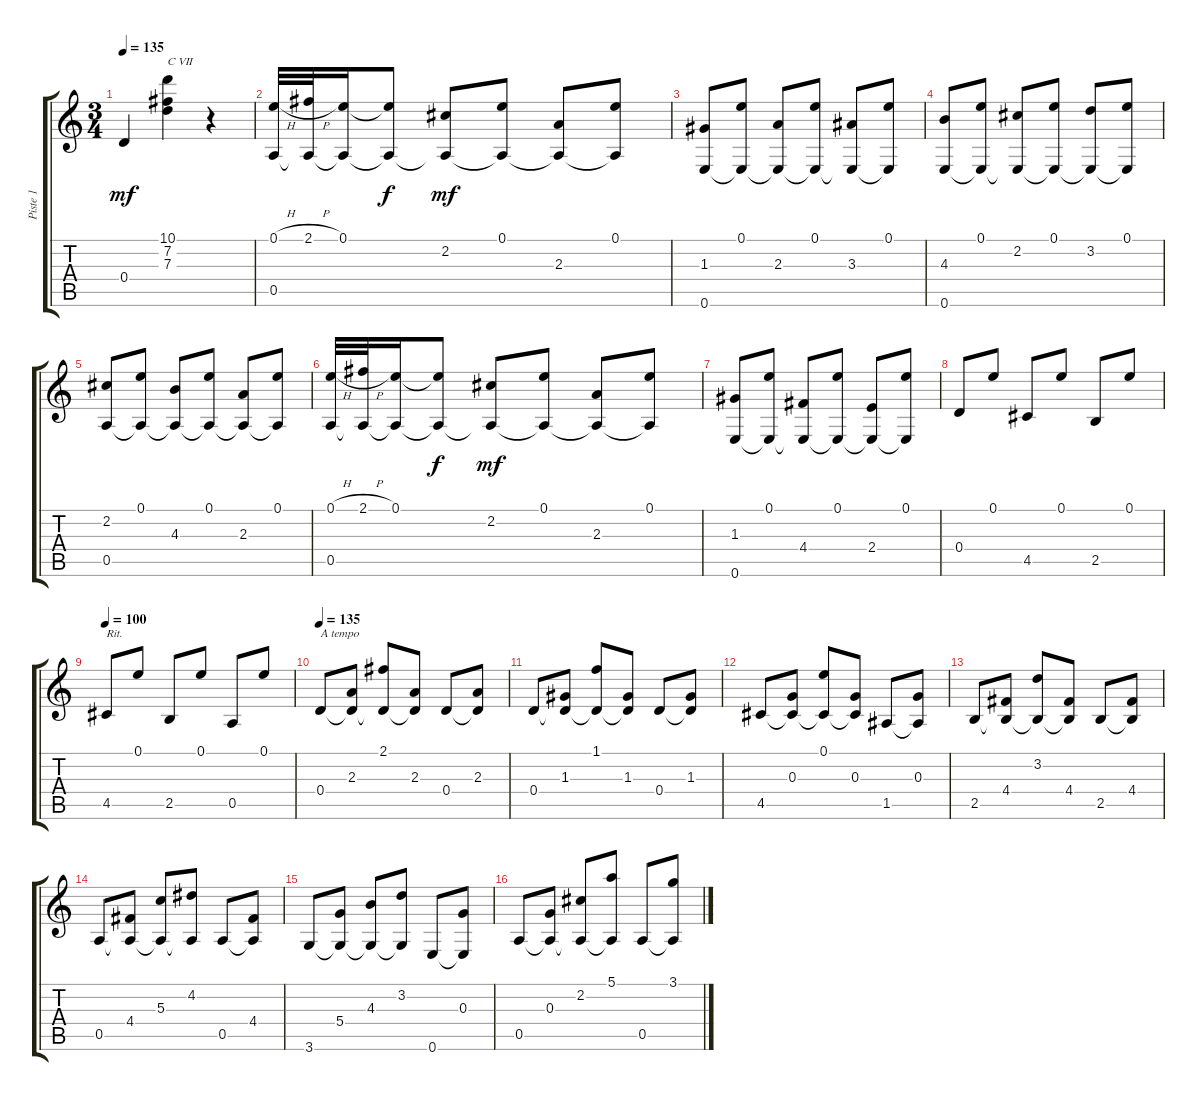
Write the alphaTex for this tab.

\track ("Piste 1" "Piste 1") {instrument acousticguitarnylon}
\staff {score tabs}
\tuning (E4 B3 G3 D3 A2 E2) {hide}
\ts (3 4)
\tempo 135
\clef g2
\ks c
0.4.4{dy mf} (10.1 7.2 7.3).4{txt "C VII"} r.4 |
(0.1{h} 0.5).32 (2.1{h} 0.5{t}).32 (0.1 0.5{t}).16 (0.1{t} 0.5{t}).8{dy f} (2.2 0.5{t}).8{dy mf} (0.1 0.5{t}).8 (2.3 0.5{t}).8 (0.1 0.5{t}).8 |
(1.3 0.6).8 (0.1 0.6{t}).8 (2.3 0.6{t}).8 (0.1 0.6{t}).8 (3.3 0.6{t}).8 (0.1 0.6{t}).8 |
(4.3 0.6).8 (0.1 0.6{t}).8 (2.2 0.6{t}).8 (0.1 0.6{t}).8 (3.2 0.6{t}).8 (0.1 0.6{t}).8 |
(2.2 0.5).8 (0.1 0.5{t}).8 (4.3 0.5{t}).8 (0.1 0.5{t}).8 (2.3 0.5{t}).8 (0.1 0.5{t}).8 |
(0.1{h} 0.5).32 (2.1{h} 0.5{t}).32 (0.1 0.5{t}).16 (0.1{t} 0.5{t}).8{dy f} (2.2 0.5{t}).8{dy mf} (0.1 0.5{t}).8 (2.3 0.5{t}).8 (0.1 0.5{t}).8 |
(1.3 0.6).8 (0.1 0.6{t}).8 (4.4 0.6{t}).8 (0.1 0.6{t}).8 (2.4 0.6{t}).8 (0.1 0.6{t}).8 |
0.4.8 0.1.8 4.5.8 0.1.8 2.5.8 0.1.8 |
\tempo 100
4.5.8{txt "Rit."} 0.1.8 2.5.8 0.1.8 0.5.8 0.1.8 |
\tempo 135
0.4.8{txt "A tempo"} (2.3 0.4{t}).8 (2.1 0.4{t}).8 (2.3 0.4{t}).8 0.4.8 (2.3 0.4{t}).8 |
0.4.8 (1.3 0.4{t}).8 (1.1 0.4{t}).8 (1.3 0.4{t}).8 0.4.8 (1.3 0.4{t}).8 |
4.5.8 (0.3 4.5{t}).8 (0.1 4.5{t}).8 (0.3 4.5{t}).8 1.5.8 (0.3 1.5{t}).8 |
2.5.8 (4.4 2.5{t}).8 (3.2 2.5{t}).8 (4.4 2.5{t}).8 2.5.8 (4.4 2.5{t}).8 |
0.5.8 (4.4 0.5{t}).8 (5.3 0.5{t}).8 (4.2 0.5{t}).8 0.5.8 (4.4 0.5{t}).8 |
3.6.8 (5.4 3.6{t}).8 (4.3 3.6{t}).8 (3.2 3.6{t}).8 0.6.8 (0.3 0.6{t}).8 |
0.5.8 (0.3 0.5{t}).8 (2.2 0.5{t}).8 (5.1 0.5{t}).8 0.5.8 (3.1 0.5{t}).8
